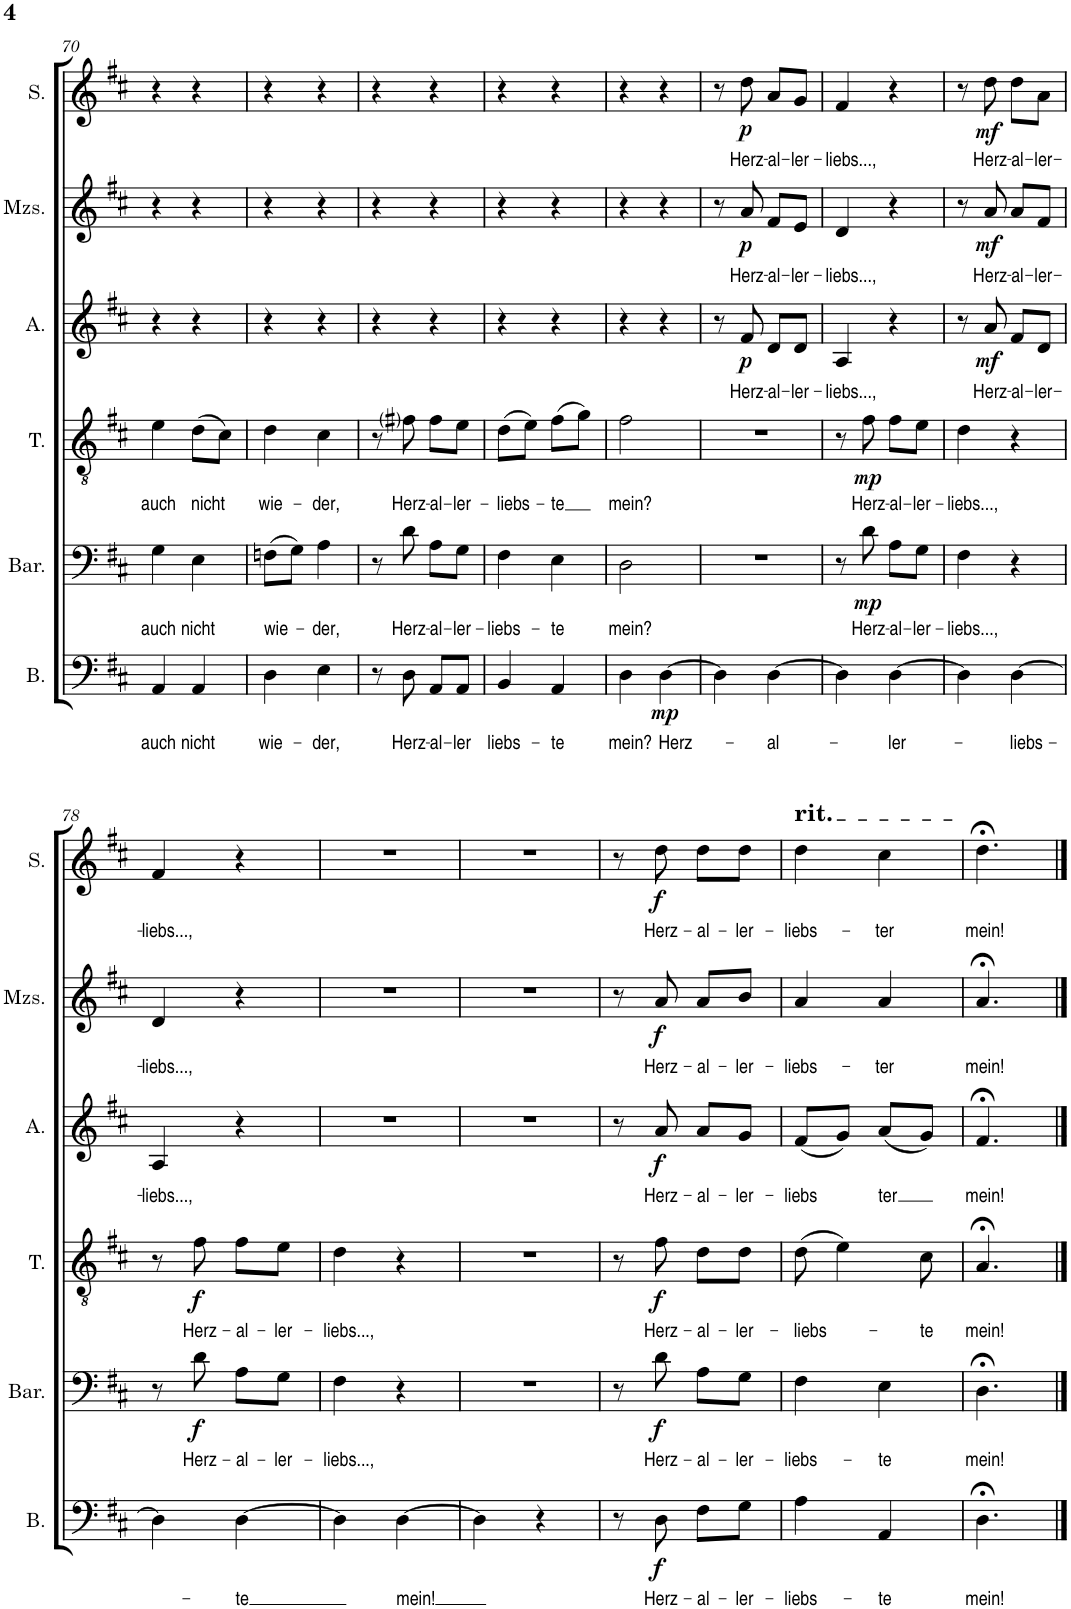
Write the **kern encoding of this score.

**kern	**text	**dynam	**kern	**text	**dynam	**kern	**text	**dynam	**kern	**text	**dynam	**kern	**text	**dynam	**kern	**text	**dynam
*part6	*part6	*part6	*part5	*part5	*part5	*part4	*part4	*part4	*part3	*part3	*part3	*part2	*part2	*part2	*part1	*part1	*part1
*staff6	*staff6	*staff6	*staff5	*staff5	*staff5	*staff4	*staff4	*staff4	*staff3	*staff3	*staff3	*staff2	*staff2	*staff2	*staff1	*staff1	*staff1
*I"Bass	*	*	*I"Bariton	*	*	*I"Tenor	*	*	*I"Alt	*	*	*I"Mezzosopran	*	*	*I"Sopran	*	*
*I'B.	*	*	*I'Bar.	*	*	*I'T.	*	*	*I'A.	*	*	*I'Mzs.	*	*	*I'S.	*	*
!!LO:PB:g=z
*clefF4	*	*	*clefF4	*	*	*clefGv2	*	*	*clefG2	*	*	*clefG2	*	*	*clefG2	*	*
*k[f#c#]	*	*	*k[f#c#]	*	*	*k[f#c#]	*	*	*k[f#c#]	*	*	*k[f#c#]	*	*	*k[f#c#]	*	*
*M2/4	*	*	*M2/4	*	*	*M2/4	*	*	*M2/4	*	*	*M2/4	*	*	*M2/4	*	*
=70	=70	=70	=70	=70	=70	=70	=70	=70	=70	=70	=70	=70	=70	=70	=70	=70	=70
!	!LO:LY:b	!	!	!LO:LY:b	!	!	!LO:LY:b	!	!	!	!	!	!	!	!	!	!
4AA/	auch	.	4G\	auch	.	4e\	auch	.	4r	.	.	4r	.	.	4r	.	.
!	!LO:LY:b	!	!	!LO:LY:b	!	!	!LO:LY:b	!	!	!	!	!	!	!	!	!	!
4AA/	nicht	.	4E\	nicht	.	(8d\L	nicht	.	4r	.	.	4r	.	.	4r	.	.
.	.	.	.	.	.	8c#\J)	.	.	.	.	.	.	.	.	.	.	.
=71	=71	=71	=71	=71	=71	=71	=71	=71	=71	=71	=71	=71	=71	=71	=71	=71	=71
!	!LO:LY:b	!	!	!LO:LY:b	!	!	!LO:LY:b	!	!	!	!	!	!	!	!	!	!
4D\	wie-	.	(8Fn\L	wie-	.	4d\	wie-	.	4r	.	.	4r	.	.	4r	.	.
.	.	.	8G\J)	.	.	.	.	.	.	.	.	.	.	.	.	.	.
!	!LO:LY:b	!	!	!LO:LY:b	!	!	!LO:LY:b	!	!	!	!	!	!	!	!	!	!
4E\	-der,	.	4A\	-der,	.	4c#\	-der,	.	4r	.	.	4r	.	.	4r	.	.
=72	=72	=72	=72	=72	=72	=72	=72	=72	=72	=72	=72	=72	=72	=72	=72	=72	=72
8r	.	.	8r	.	.	8r	.	.	4r	.	.	4r	.	.	4r	.	.
!	!LO:LY:b	!	!	!LO:LY:b	!	!	!LO:LY:b	!	!	!	!	!	!	!	!	!	!
8D\	Herz-	.	8d\	Herz-	.	8f#i\	Herz-	.	.	.	.	.	.	.	.	.	.
!	!LO:LY:b	!	!	!LO:LY:b	!	!	!LO:LY:b	!	!	!	!	!	!	!	!	!	!
8AA/L	-al-	.	8A\L	-al-	.	8f#\L	-al-	.	4r	.	.	4r	.	.	4r	.	.
!	!LO:LY:b	!	!	!LO:LY:b	!	!	!LO:LY:b	!	!	!	!	!	!	!	!	!	!
8AA/J	-ler	.	8G\J	-ler-	.	8e\J	-ler-	.	.	.	.	.	.	.	.	.	.
=73	=73	=73	=73	=73	=73	=73	=73	=73	=73	=73	=73	=73	=73	=73	=73	=73	=73
!	!LO:LY:b	!	!	!LO:LY:b	!	!	!LO:LY:b	!	!	!	!	!	!	!	!	!	!
4BB/	liebs-	.	4F#\	-liebs-	.	(8d\L	-liebs-	.	4r	.	.	4r	.	.	4r	.	.
.	.	.	.	.	.	8e\J)	.	.	.	.	.	.	.	.	.	.	.
!	!LO:LY:b	!	!	!LO:LY:b	!	!	!LO:LY:b	!	!	!	!	!	!	!	!	!	!
4AA/	-te	.	4E\	-te	.	(8f#\L	-te	.	4r	.	.	4r	.	.	4r	.	.
.	.	.	.	.	.	8g\J)	.	.	.	.	.	.	.	.	.	.	.
=74	=74	=74	=74	=74	=74	=74	=74	=74	=74	=74	=74	=74	=74	=74	=74	=74	=74
!	!LO:LY:b	!	!	!LO:LY:b	!	!	!LO:LY:b	!	!	!	!	!	!	!	!	!	!
4D\	mein?	.	2D\	mein?	.	2f#\	mein?	.	4r	.	.	4r	.	.	4r	.	.
!	!LO:LY:b	!LO:DY:b	!	!	!	!	!	!	!	!	!	!	!	!	!	!	!
[4D\	Herz-	mp	.	.	.	.	.	.	4r	.	.	4r	.	.	4r	.	.
=75	=75	=75	=75	=75	=75	=75	=75	=75	=75	=75	=75	=75	=75	=75	=75	=75	=75
4D\]	.	.	2r	.	.	2r	.	.	8r	.	.	8r	.	.	8r	.	.
!	!	!	!	!	!	!	!	!	!	!LO:LY:b	!LO:DY:b	!	!LO:LY:b	!LO:DY:b	!	!LO:LY:b	!LO:DY:b
.	.	.	.	.	.	.	.	.	8f#/	Herz-	p	8a/	Herz-	p	8dd\	Herz-	p
!	!LO:LY:b	!	!	!	!	!	!	!	!	!LO:LY:b	!	!	!LO:LY:b	!	!	!LO:LY:b	!
[4D\	-al-	.	.	.	.	.	.	.	8d/L	-al-	.	8f#/L	-al-	.	8a/L	-al-	.
!	!	!	!	!	!	!	!	!	!	!LO:LY:b	!	!	!LO:LY:b	!	!	!LO:LY:b	!
.	.	.	.	.	.	.	.	.	8d/J	-ler-	.	8e/J	-ler-	.	8g/J	-ler-	.
=76	=76	=76	=76	=76	=76	=76	=76	=76	=76	=76	=76	=76	=76	=76	=76	=76	=76
!	!	!	!	!	!	!	!	!	!	!LO:LY:b	!	!	!LO:LY:b	!	!	!LO:LY:b	!
4D\]	.	.	8r	.	.	8r	.	.	4A/	-liebs...,	.	4d/	-liebs...,	.	4f#/	-liebs...,	.
!	!	!	!	!LO:LY:b	!LO:DY:b	!	!LO:LY:b	!LO:DY:b	!	!	!	!	!	!	!	!	!
.	.	.	8d\	Herz-	mp	8f#\	Herz-	mp	.	.	.	.	.	.	.	.	.
!	!LO:LY:b	!	!	!LO:LY:b	!	!	!LO:LY:b	!	!	!	!	!	!	!	!	!	!
[4D\	-ler-	.	8A\L	-al-	.	8f#\L	-al-	.	4r	.	.	4r	.	.	4r	.	.
!	!	!	!	!LO:LY:b	!	!	!LO:LY:b	!	!	!	!	!	!	!	!	!	!
.	.	.	8G\J	-ler-	.	8e\J	-ler-	.	.	.	.	.	.	.	.	.	.
=77	=77	=77	=77	=77	=77	=77	=77	=77	=77	=77	=77	=77	=77	=77	=77	=77	=77
!	!	!	!	!LO:LY:b	!	!	!LO:LY:b	!	!	!	!	!	!	!	!	!	!
4D\]	.	.	4F#\	-liebs...,	.	4d\	-liebs...,	.	8r	.	.	8r	.	.	8r	.	.
!	!	!	!	!	!	!	!	!	!	!LO:LY:b	!LO:DY:b	!	!LO:LY:b	!LO:DY:b	!	!LO:LY:b	!LO:DY:b
.	.	.	.	.	.	.	.	.	8a/	Herz-	mf	8a/	Herz-	mf	8dd\	Herz-	mf
!	!LO:LY:b	!	!	!	!	!	!	!	!	!LO:LY:b	!	!	!LO:LY:b	!	!	!LO:LY:b	!
[4D\	-liebs-	.	4r	.	.	4r	.	.	8f#/L	-al-	.	8a/L	-al-	.	8dd\L	-al-	.
!	!	!	!	!	!	!	!	!	!	!LO:LY:b	!	!	!LO:LY:b	!	!	!LO:LY:b	!
.	.	.	.	.	.	.	.	.	8d/J	-ler-	.	8f#/J	-ler-	.	8a\J	-ler-	.
!!LO:LB:g=z
=78	=78	=78	=78	=78	=78	=78	=78	=78	=78	=78	=78	=78	=78	=78	=78	=78	=78
!	!	!	!	!	!	!	!	!	!	!LO:LY:b	!	!	!LO:LY:b	!	!	!LO:LY:b	!
4D\]	.	.	8r	.	.	8r	.	.	4A/	-liebs...,	.	4d/	-liebs...,	.	4f#/	-liebs...,	.
!	!	!	!	!LO:LY:b	!LO:DY:b	!	!LO:LY:b	!LO:DY:b	!	!	!	!	!	!	!	!	!
.	.	.	8d\	Herz-	f	8f#\	Herz-	f	.	.	.	.	.	.	.	.	.
!	!LO:LY:b	!	!	!LO:LY:b	!	!	!LO:LY:b	!	!	!	!	!	!	!	!	!	!
[4D\	-te	.	8A\L	-al-	.	8f#\L	-al-	.	4r	.	.	4r	.	.	4r	.	.
!	!	!	!	!LO:LY:b	!	!	!LO:LY:b	!	!	!	!	!	!	!	!	!	!
.	.	.	8G\J	-ler-	.	8e\J	-ler-	.	.	.	.	.	.	.	.	.	.
=79	=79	=79	=79	=79	=79	=79	=79	=79	=79	=79	=79	=79	=79	=79	=79	=79	=79
!	!	!	!	!LO:LY:b	!	!	!LO:LY:b	!	!	!	!	!	!	!	!	!	!
4D\]	.	.	4F#\	-liebs...,	.	4d\	-liebs...,	.	2r	.	.	2r	.	.	2r	.	.
!	!LO:LY:b	!	!	!	!	!	!	!	!	!	!	!	!	!	!	!	!
[4D\	mein!	.	4r	.	.	4r	.	.	.	.	.	.	.	.	.	.	.
=80	=80	=80	=80	=80	=80	=80	=80	=80	=80	=80	=80	=80	=80	=80	=80	=80	=80
4D\]	.	.	2r	.	.	2r	.	.	2r	.	.	2r	.	.	2r	.	.
4r	.	.	.	.	.	.	.	.	.	.	.	.	.	.	.	.	.
=81	=81	=81	=81	=81	=81	=81	=81	=81	=81	=81	=81	=81	=81	=81	=81	=81	=81
8r	.	.	8r	.	.	8r	.	.	8r	.	.	8r	.	.	8r	.	.
!	!LO:LY:b	!LO:DY:b	!	!LO:LY:b	!LO:DY:b	!	!LO:LY:b	!LO:DY:b	!	!LO:LY:b	!LO:DY:b	!	!LO:LY:b	!LO:DY:b	!	!LO:LY:b	!LO:DY:b
8D\	Herz-	f	8d\	Herz-	f	8f#\	Herz-	f	8a/	Herz-	f	8a/	Herz-	f	8dd\	Herz-	f
!	!LO:LY:b	!	!	!LO:LY:b	!	!	!LO:LY:b	!	!	!LO:LY:b	!	!	!LO:LY:b	!	!	!LO:LY:b	!
8F#\L	-al-	.	8A\L	-al-	.	8d\L	-al-	.	8a/L	-al-	.	8a/L	-al-	.	8dd\L	-al-	.
!	!LO:LY:b	!	!	!LO:LY:b	!	!	!LO:LY:b	!	!	!LO:LY:b	!	!	!LO:LY:b	!	!	!LO:LY:b	!
8G\J	-ler-	.	8G\J	-ler-	.	8d\J	-ler-	.	8g/J	-ler-	.	8b/J	-ler-	.	8dd\J	-ler-	.
=82	=82	=82	=82	=82	=82	=82	=82	=82	=82	=82	=82	=82	=82	=82	=82	=82	=82
!	!	!	!	!	!	!	!	!	!	!	!	!	!	!	!LO:TX:a:t=rit.	!	!
!	!LO:LY:b	!	!	!LO:LY:b	!	!	!LO:LY:b	!	!	!LO:LY:b	!	!	!LO:LY:b	!	!	!LO:LY:b	!
4A\	-liebs-	.	4F#\	-liebs-	.	(8d\	-liebs-	.	(8f#/L	-liebs	.	4a/	-liebs-	.	4dd\	-liebs-	.
.	.	.	.	.	.	4e\)	.	.	8g/J)	.	.	.	.	.	.	.	.
!	!LO:LY:b	!	!	!LO:LY:b	!	!	!	!	!	!LO:LY:b	!	!	!LO:LY:b	!	!	!LO:LY:b	!
4AA/	-te	.	4E\	-te	.	.	.	.	(8a/L	-ter	.	4a/	-ter	.	4cc#\	-ter	.
!	!	!	!	!	!	!	!LO:LY:b	!	!	!	!	!	!	!	!	!	!
.	.	.	.	.	.	8c#\	-te	.	8g/J)	.	.	.	.	.	.	.	.
=83	=83	=83	=83	=83	=83	=83	=83	=83	=83	=83	=83	=83	=83	=83	=83	=83	=83
!	!LO:LY:b	!	!	!LO:LY:b	!	!	!LO:LY:b	!	!	!LO:LY:b	!	!	!LO:LY:b	!	!	!LO:LY:b	!
4.D;<\	mein!	.	4.D;<\	mein!	.	4.A;</	mein!	.	4.f#;</	mein!	.	4.a;</	mein!	.	4.dd;<\	mein!	.
==	==	==	==	==	==	==	==	==	==	==	==	==	==	==	==	==	==
*-	*-	*-	*-	*-	*-	*-	*-	*-	*-	*-	*-	*-	*-	*-	*-	*-	*-
